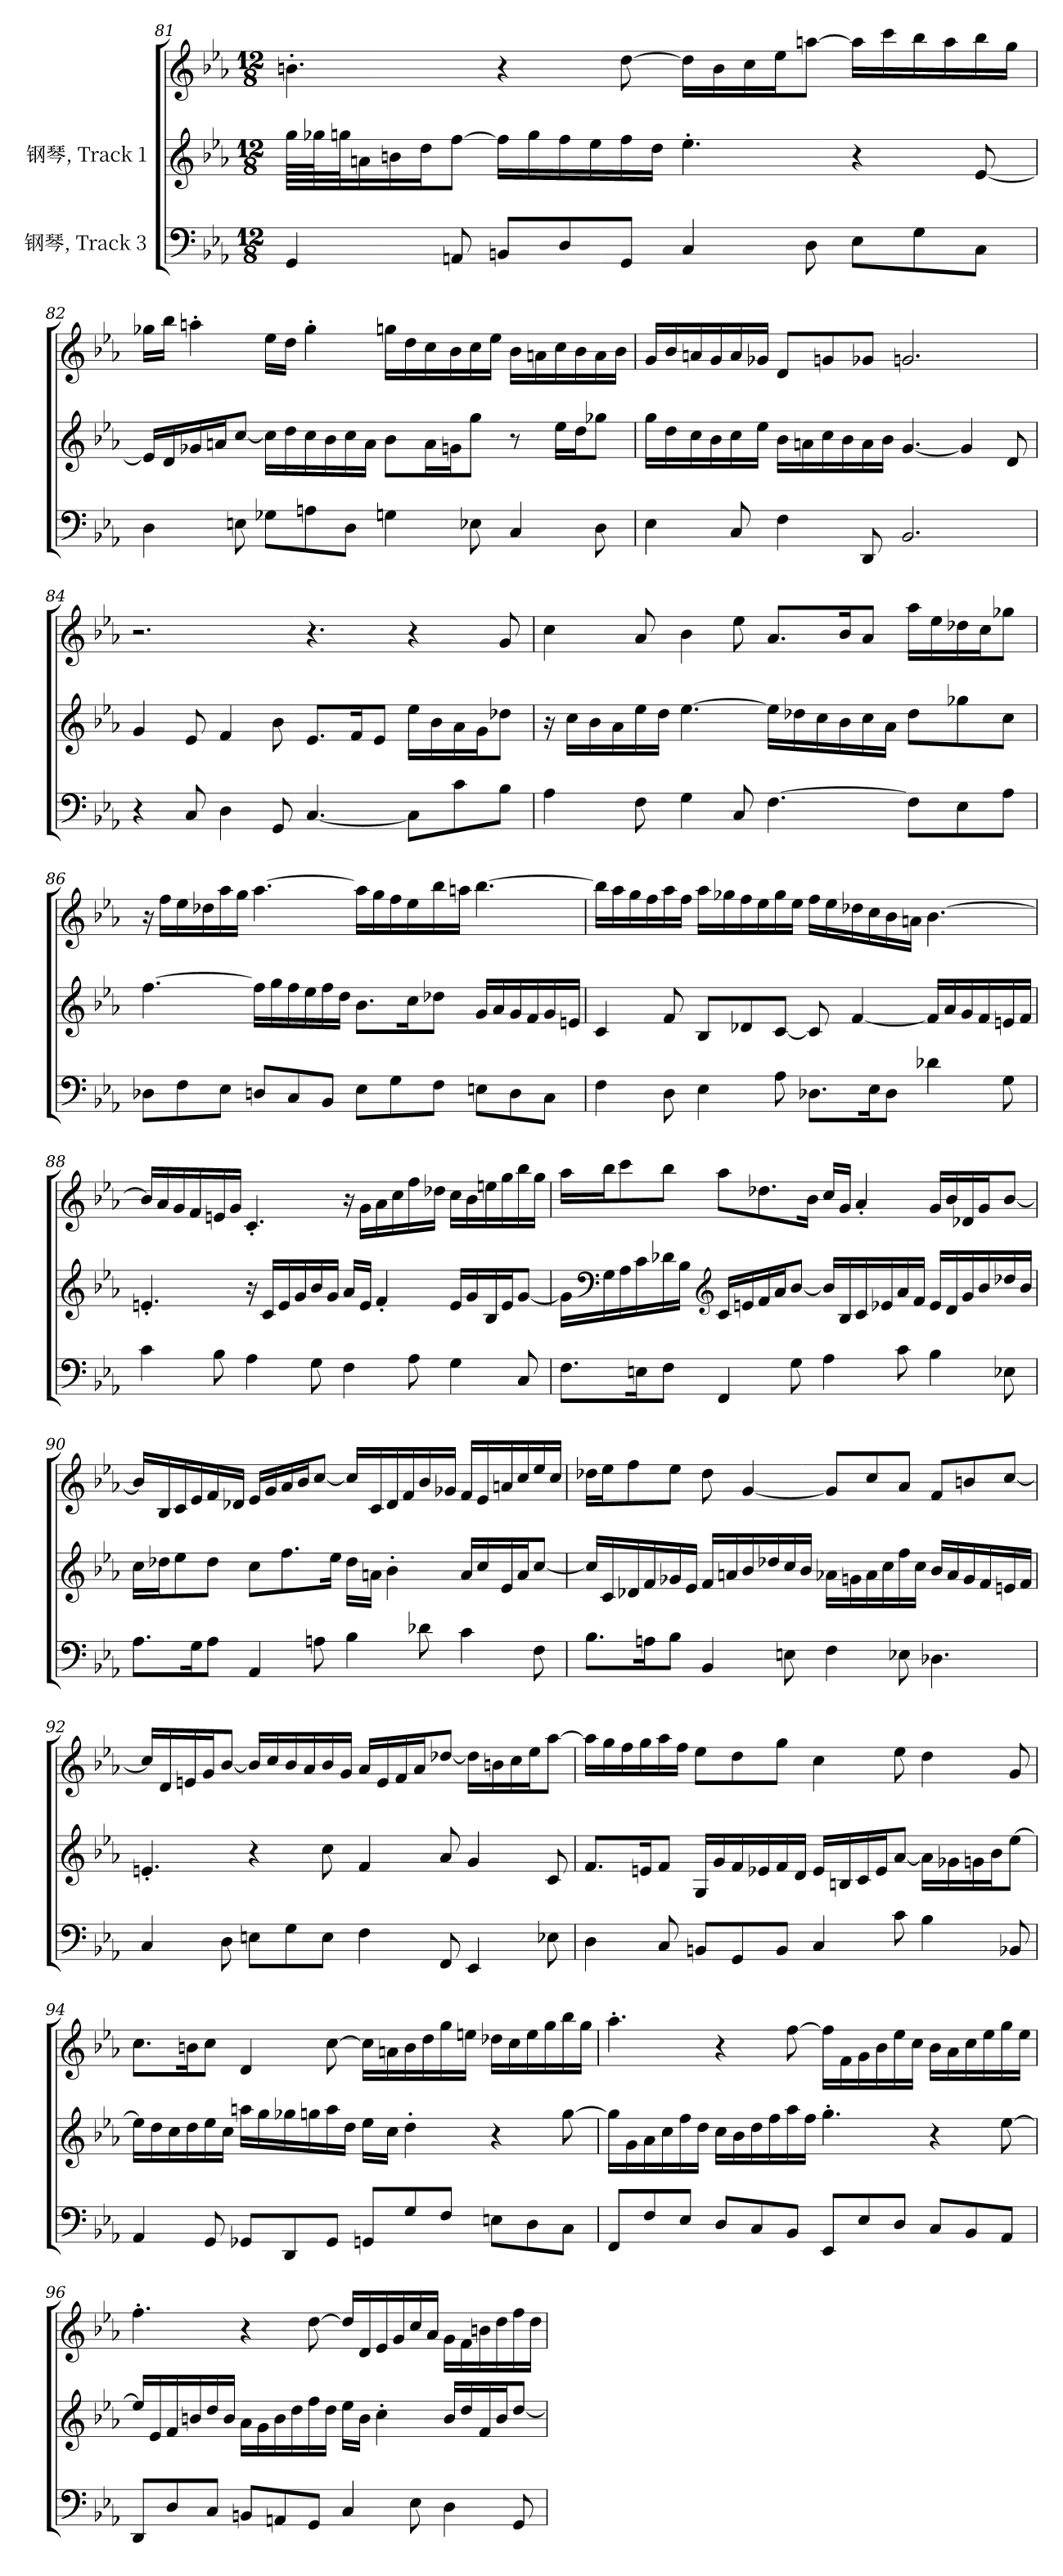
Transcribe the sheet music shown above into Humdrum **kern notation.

**kern	**kern	**kern
*part2	*part1	*part1
*staff3	*staff2	*staff1
*I"钢琴, Track 3	*I"钢琴, Track 1	*
!!LO:PB:g=z
*clefF4	*clefG2	*clefG2
*k[b-e-a-]	*k[b-e-a-]	*k[b-e-a-]
*M12/8	*M12/8	*M12/8
=81	=81	=81
4GG/	64gg\LLLL	4.bn'\
.	64gg-X\J	.
.	32ggn\J	.
.	16an\	.
.	16bn\	.
.	16dd\J	.
8AAn/	[8ff\J	.
8BBn/L	16ff\LL]	4r
.	16gg\	.
8D/	16ff\	.
.	16ee-\	.
8GG/J	16ff\	[8dd\
.	16dd\JJ	.
4C/	4.ee-'\	16dd\LL]
.	.	16b\
.	.	16cc\
.	.	16ee-\J
8D\	.	[8aan\J
8E-\L	4r	16aa\LL]
.	.	16ccc\
8G\	.	16bb-\
.	.	16aa\
8C\J	[8e-/	16bb-\
.	.	16gg\JJ
!!LO:LB:g=z
=82	=82	=82
4D\	16e-/LL]	16gg-X\LL
.	16d/	16bb-\JJ
.	16g-X/	4aan'\
.	16an/J	.
8En\	[8cc/J	.
8G-X\L	16cc\LL]	16ee-\LL
.	16dd\	16dd\JJ
8An\	16cc\	4gg-'\
.	16b-\	.
8D\J	16cc\	.
.	16a\JJ	.
4Gn\	8b-\L	16ggn\LL
.	.	16dd\
.	16a\L	16cc\
.	16gn\J	16b-\
8E-X\	8gg\J	16cc\
.	.	16ee-\JJ
4C/	8r	16b-\LL
.	.	16an\
.	16ee-\LL	16cc\
.	16dd\J	16b-\
8D\	8gg-X\J	16a\
.	.	16b-\JJ
!!LO:LB:g=z
=83	=83	=83
4E-\	16gg\LL	16g/LL
.	16dd\	16b-/
.	16cc\	16an/
.	16b-\	16g/
8C/	16cc\	16a/
.	16ee-\JJ	16g-X/JJ
4F\	16b-\LL	8d/L
.	16an\	.
.	16cc\	8gn/
.	16b-\	.
8DD/	16a\	8g-X/J
.	16b-\JJ	.
2.BB-/	[4.g/	2.gn/
.	4g/]	.
.	8d/	.
=84	=84	=84
4r	4g/	2.r
8C/	8e-/	.
4D\	4f/	.
8GG/	8b-\	.
[4.C/	8.e-/L	4.r
.	16f/K	.
.	8e-/J	.
8C\L]	16ee-\LL	4r
.	16b-\	.
8c\	16a-\	.
.	16g\J	.
8B-\J	8dd-X\J	8g/
!!LO:LB:g=z
=85	=85	=85
4A-\	16r	4cc\
.	16cc\LL	.
.	16b-\	.
.	16a-\	.
8F\	16ee-\	8a-/
.	16dd\JJ	.
4G\	[4.ee-\	4b-\
8C/	.	8ee-\
[4.F\	16ee-\LL]	8.a-/L
.	16dd-X\	.
.	16cc\	.
.	16b-\	16b-/K
.	16cc\	8a-/J
.	16a-\JJ	.
8F\L]	8dd-\L	16aa-\LL
.	.	16ee-\
8E-\	8gg-X\	16dd-X\
.	.	16cc\J
8A-\J	8cc\J	8gg-X\J
!!LO:PB:g=z
=86	=86	=86
8D-X\L	[4.ff\	16r
.	.	16ff\LL
8F\	.	16ee-\
.	.	16dd-X\
8E-\J	.	16aa-\
.	.	16gg\JJ
8Dn/L	16ff\LL]	[4.aa-\
.	16gg\	.
8C/	16ff\	.
.	16ee-\	.
8BB-/J	16ff\	.
.	16dd\JJ	.
8E-\L	8.b-\L	16aa-\LL]
.	.	16gg\
8G\	.	16ff\
.	16cc\K	16ee-\
8F\J	8dd-X\J	16bb-\
.	.	16aan\JJ
8En\L	16g/LL	[4.bb-\
.	16a-/	.
8D\	16g/	.
.	16f/	.
8C\J	16g/	.
.	16en/JJ	.
!!LO:LB:g=z
=87	=87	=87
4F\	4c/	16bb-\LL]
.	.	16aa-\
.	.	16gg\
.	.	16ff\
8D\	8f/	16aa-\
.	.	16ff\JJ
4E-\	8B-/L	16aa-\LL
.	.	16gg-X\
.	8d-X/	16ff\
.	.	16ee-\
8A-\	[8c/J	16gg-\
.	.	16ee-\JJ
8.D-X\L	8c/]	16ff\LL
.	.	16ee-\
.	[4f/	16dd-X\
16E-\K	.	16cc\
8D-\J	.	16b-\
.	.	16an\JJ
4d-X\	16f/LL]	[4.b-\
.	16a-/	.
.	16g/	.
.	16f/	.
8G\	16en/	.
.	16f/JJ	.
!!LO:LB:g=z
=88	=88	=88
4c\	4.en'/	16b-/LL]
.	.	16a-/
.	.	16g/
.	.	16f/
8B-\	.	16en/
.	.	16g/JJ
4A-\	16r	4.c'/
.	16c/LL	.
.	16e/	.
.	16g/	.
8G\	16b-/	.
.	16g/JJ	.
4F\	16a-/LL	16r
.	16e/JJ	16g\LL
.	4f'/	16a-\
.	.	16cc\
8A-\	.	16ff\
.	.	16dd-X\JJ
4G\	16e/LL	16cc\LL
.	16g/	16b-\
.	16B-/	16een\
.	16e/J	16gg\
8C/	[8g/J	16bb-\
.	.	16gg\JJ
!!LO:LB:g=z
=89	=89	=89
8.F\L	16g\LL]	16aa-\LL
*	*clefF4	*
.	16G\	16bb-\J
.	16A-\	8ccc\
16En\K	16c\	.
8F\J	16d-X\	8bb-\J
.	16B-\JJ	.
*	*clefG2	*
4FF/	16c/LL	8aa-\L
.	16en/	.
.	16f/	8.dd-X\
.	16a-/J	.
8G\	[8b-/J	.
.	.	16b-\Jk
4A-\	16b-/LL]	16cc/LL
.	16B-/	16g/JJ
.	16c/	4a-'/
.	16e-X/	.
8c\	16a-/	.
.	16f/JJ	.
4B-\	16e-/LL	16g/LL
.	16d-/	16b-/
.	16g/	16d-X/
.	16b-/	16g/J
8E-X\	16dd-X/	[8b-/J
.	16b-/JJ	.
!!LO:PB:g=z
=90	=90	=90
8.A-\L	16cc\LL	16b-/LL]
.	16dd-X\J	16B-/
.	8ee-\	16c/
16G\K	.	16e-/
8A-\J	8dd-\J	16f/
.	.	16d-X/JJ
4AA-/	8cc\L	16e-/LL
.	.	16g/
.	8.ff\	16a-/
.	.	16b-/J
8An\	.	[8cc/J
.	16ee-\Jk	.
4B-\	16dd-\LL	16cc/LL]
.	16an\JJ	16c/
.	4b-'\	16d-/
.	.	16f/
8d-X\	.	16b-/
.	.	16g-X/JJ
4c\	16a/LL	16f/LL
.	16cc/	16e-/
.	16e-/	16an/
.	16a/J	16cc/
8F\	[8cc/J	16ee-/
.	.	16cc/JJ
!!LO:LB:g=z
=91	=91	=91
8.B-\L	16cc/LL]	16dd-X\LL
.	16c/	16ee-\J
.	16d-X/	8ff\
16An\K	16f/	.
8B-\J	16g-X/	8ee-\J
.	16e-/JJ	.
4BB-/	16f/LL	8dd-\
.	16an/	.
.	16b-/	[4g/
.	16dd-X/	.
8En\	16cc/	.
.	16b-/JJ	.
4F\	16a-X\LL	8g/L]
.	16gn\	.
.	16a-\	8cc/
.	16cc\	.
8E-X\	16ff\	8a-/J
.	16cc\JJ	.
4.D-X\	16b-/LL	8f/L
.	16a-/	.
.	16g/	8bn/
.	16f/	.
.	16en/	[8cc/J
.	16f/JJ	.
!!LO:LB:g=z
=92	=92	=92
4C/	4.en'/	16cc/LL]
.	.	16d/
.	.	16en/
.	.	16g/J
8D\	.	[8b-/J
8En\L	4r	16b-/LL]
.	.	16cc/
8G\	.	16b-/
.	.	16a-/
8E\J	8cc\	16b-/
.	.	16g/JJ
4F\	4f/	16a-/LL
.	.	16e/
.	.	16f/
.	.	16a-/J
8FF/	8a-/	[8dd-X/J
4EE-/	4g/	16dd-\LL]
.	.	16bn\
.	.	16cc\
.	.	16ee-\J
8E-X\	8c/	[8aa-\J
!!LO:LB:g=z
=93	=93	=93
4D\	8.f/L	16aa-\LL]
.	.	16gg\
.	.	16ff\
.	16en/K	16gg\
8C/	8f/J	16aa-\
.	.	16ff\JJ
8BBn/L	16G/LL	8ee-\L
.	16g/	.
8GG/	16f/	8dd\
.	16e-X/	.
8BB/J	16f/	8gg\J
.	16d/JJ	.
4C/	16e-/LL	4cc\
.	16Bn/	.
.	16c/	.
.	16e-/J	.
8c\	[8a-/J	8ee-\
4B-\	16a-\LL]	4dd\
.	16g-X\	.
.	16gn\	.
.	16b-\J	.
8BB-X/	[8ee-\J	8g/
!!LO:PB:g=z
=94	=94	=94
4AA-/	16ee-\LL]	8.cc\L
.	16dd\	.
.	16cc\	.
.	16dd\	16bn\K
8GG/	16ee-\	8cc\J
.	16cc\JJ	.
8GG-X/L	16aan\LL	4d/
.	16gg\	.
8DD/	16gg-X\	.
.	16ggn\	.
8GG-/J	16aa\	[8cc\
.	16dd\JJ	.
8GGn/L	16ee-\LL	16cc\LL]
.	16cc\JJ	16an\
8G/	4dd'\	16b\
.	.	16dd\
8F/J	.	16gg\
.	.	16een\JJ
8En\L	4r	16dd-X\LL
.	.	16cc\
8D\	.	16ee\
.	.	16gg\
8C\J	[8gg\	16bb-\
.	.	16gg\JJ
!!LO:LB:g=z
=95	=95	=95
8FF/L	16gg\LL]	4.aa-'\
.	16g\	.
8F/	16a-\	.
.	16cc\	.
8E-/J	16ff\	.
.	16dd\JJ	.
8D/L	16cc\LL	4r
.	16b-\	.
8C/	16dd\	.
.	16ff\	.
8BB-/J	16aa-\	[8ff\
.	16ff\JJ	.
8EE-/L	4.gg'\	16ff\LL]
.	.	16f\
8E-/	.	16g\
.	.	16b-\
8D/J	.	16ee-\
.	.	16cc\JJ
8C/L	4r	16b-\LL
.	.	16a-\
8BB-/	.	16cc\
.	.	16ee-\
8AA-/J	[8ee-\	16gg\
.	.	16ee-\JJ
!!LO:LB:g=z
=96	=96	=96
8DD/L	16ee-/LL]	4.ff'\
.	16e-/	.
8D/	16f/	.
.	16bn/	.
8C/J	16dd/	.
.	16b/JJ	.
8BBn/L	16a-\LL	4r
.	16g\	.
8AAn/	16b\	.
.	16dd\	.
8GG/J	16ff\	[8dd\
.	16dd\JJ	.
4C/	16ee-\LL	16dd/LL]
.	16b\JJ	16d/
.	4cc'\	16e-/
.	.	16g/
8E-\	.	16cc/
.	.	16a-/JJ
4D\	16b/LL	16g\LL
.	16dd/	16f\
.	16f/	16bn\
.	16b/J	16dd\
8GG/	[8dd/J	16ff\
.	.	16dd\JJ
=	=	=
*-	*-	*-
